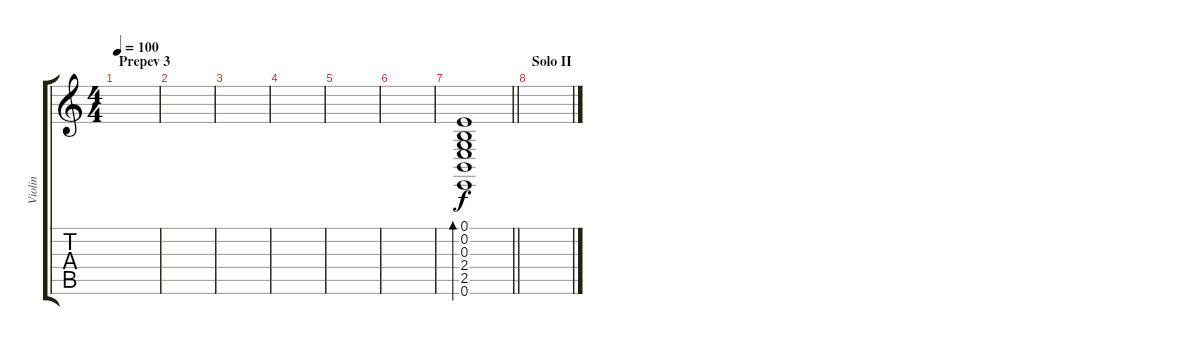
\track ("Violin" "Violin") {instrument stringensemble1}
\staff {score tabs}
\tuning (E4 B3 G3 D3 A2 E2) {hide}
\ts (4 4)
\section ("" "Prepev 3")
\tempo 100
\clef g2
\ks c
|
|
|
|
|
|
\barLineRight lightlight
(0.1 0.2 0.3 2.4 2.5 0.6).1{bd 480} |
\section ("" "Solo II")
